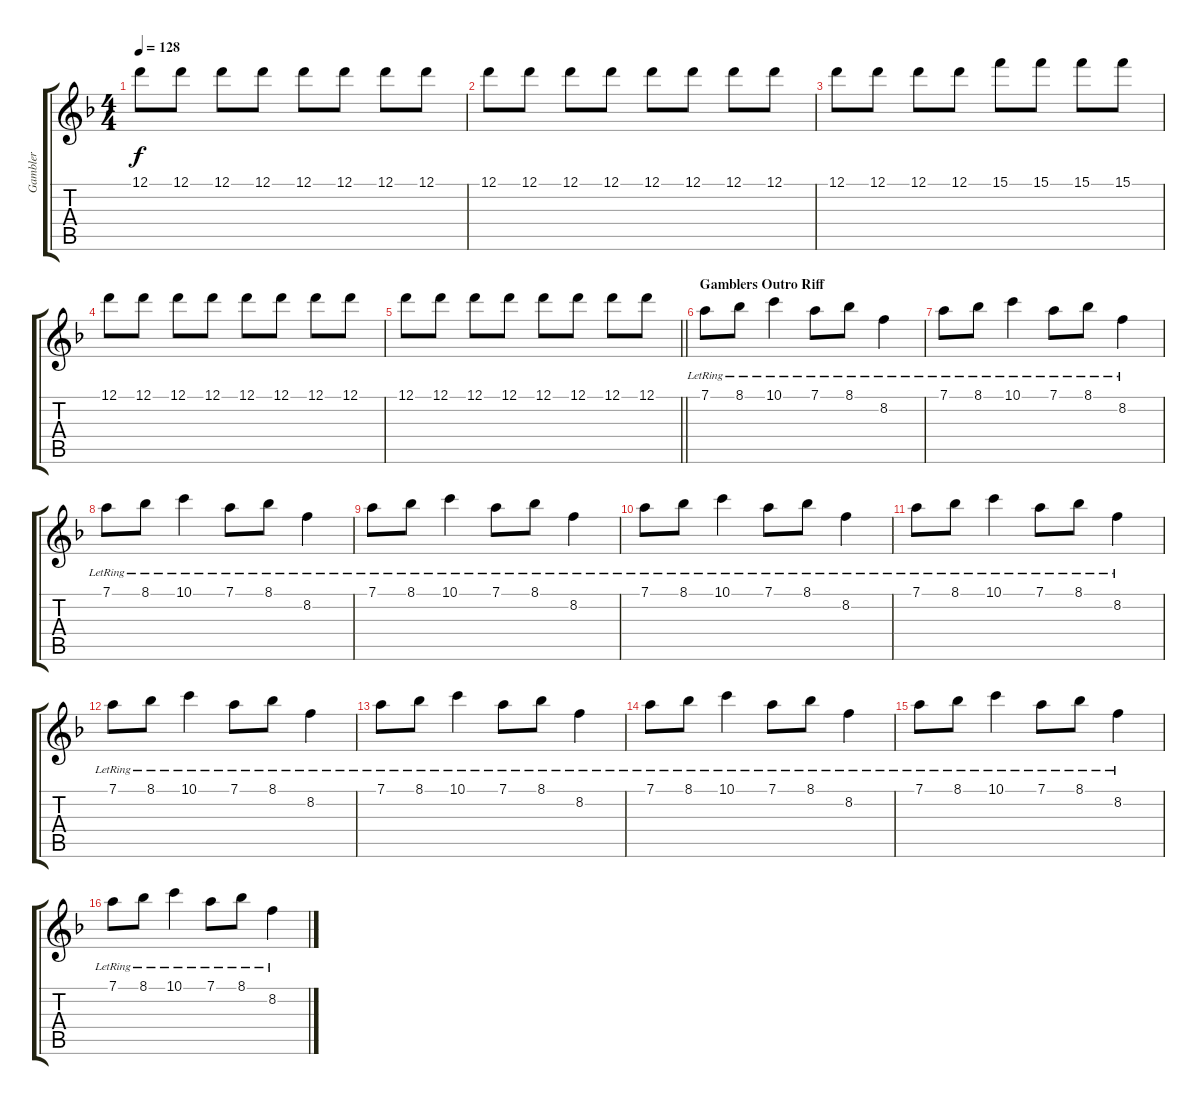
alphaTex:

\track ("Gambler" "Gambler") {instrument electricguitarclean}
\staff {score tabs}
\tuning (D4 A3 F3 C3 G2 D2) {hide}
\ts (4 4)
\tempo 128
\clef g2
\ks dminor
12.1.8{dy f} 12.1.8 12.1.8 12.1.8 12.1.8 12.1.8 12.1.8 12.1.8 |
12.1.8 12.1.8 12.1.8 12.1.8 12.1.8 12.1.8 12.1.8 12.1.8 |
12.1.8 12.1.8 12.1.8 12.1.8 15.1.8 15.1.8 15.1.8 15.1.8 |
12.1.8 12.1.8 12.1.8 12.1.8 12.1.8 12.1.8 12.1.8 12.1.8 |
\barLineRight lightlight
12.1.8 12.1.8 12.1.8 12.1.8 12.1.8 12.1.8 12.1.8 12.1.8 |
\section ("" "Gamblers Outro Riff")
7.1{lr}.8{instrument electricguitarjazz} 8.1{lr}.8 10.1{lr}.4 7.1{lr}.8 8.1{lr}.8 8.2{lr}.4 |
7.1{lr}.8 8.1{lr}.8 10.1{lr}.4 7.1{lr}.8 8.1{lr}.8 8.2{lr}.4 |
7.1{lr}.8 8.1{lr}.8 10.1{lr}.4 7.1{lr}.8 8.1{lr}.8 8.2{lr}.4 |
7.1{lr}.8 8.1{lr}.8 10.1{lr}.4 7.1{lr}.8 8.1{lr}.8 8.2{lr}.4 |
7.1{lr}.8 8.1{lr}.8 10.1{lr}.4 7.1{lr}.8 8.1{lr}.8 8.2{lr}.4 |
7.1{lr}.8 8.1{lr}.8 10.1{lr}.4 7.1{lr}.8 8.1{lr}.8 8.2{lr}.4 |
7.1{lr}.8 8.1{lr}.8 10.1{lr}.4 7.1{lr}.8 8.1{lr}.8 8.2{lr}.4 |
7.1{lr}.8 8.1{lr}.8 10.1{lr}.4 7.1{lr}.8 8.1{lr}.8 8.2{lr}.4 |
7.1{lr}.8 8.1{lr}.8 10.1{lr}.4 7.1{lr}.8 8.1{lr}.8 8.2{lr}.4 |
7.1{lr}.8 8.1{lr}.8 10.1{lr}.4 7.1{lr}.8 8.1{lr}.8 8.2{lr}.4 |
7.1{lr}.8 8.1{lr}.8 10.1{lr}.4 7.1{lr}.8 8.1{lr}.8 8.2{lr}.4
